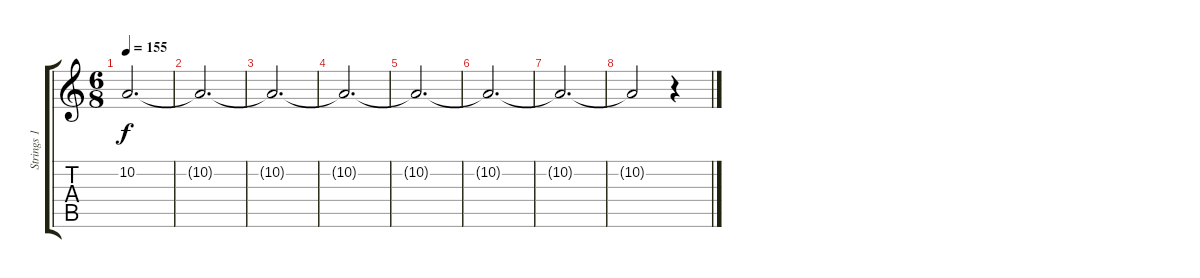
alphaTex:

\track ("Strings 1" "Strings 1") {instrument trumpet}
\staff {score tabs}
\tuning (E4 B3 G3 D3 A2 E2) {hide}
\ts (6 8)
\tempo 155
\clef g2
\ks c
10.2{t}.2{d dy f} |
10.2{t}.2{d} |
10.2{t}.2{d} |
10.2{t}.2{d} |
10.2{t}.2{d} |
10.2{t}.2{d} |
10.2{t}.2{d} |
10.2{t}.2 r.4
